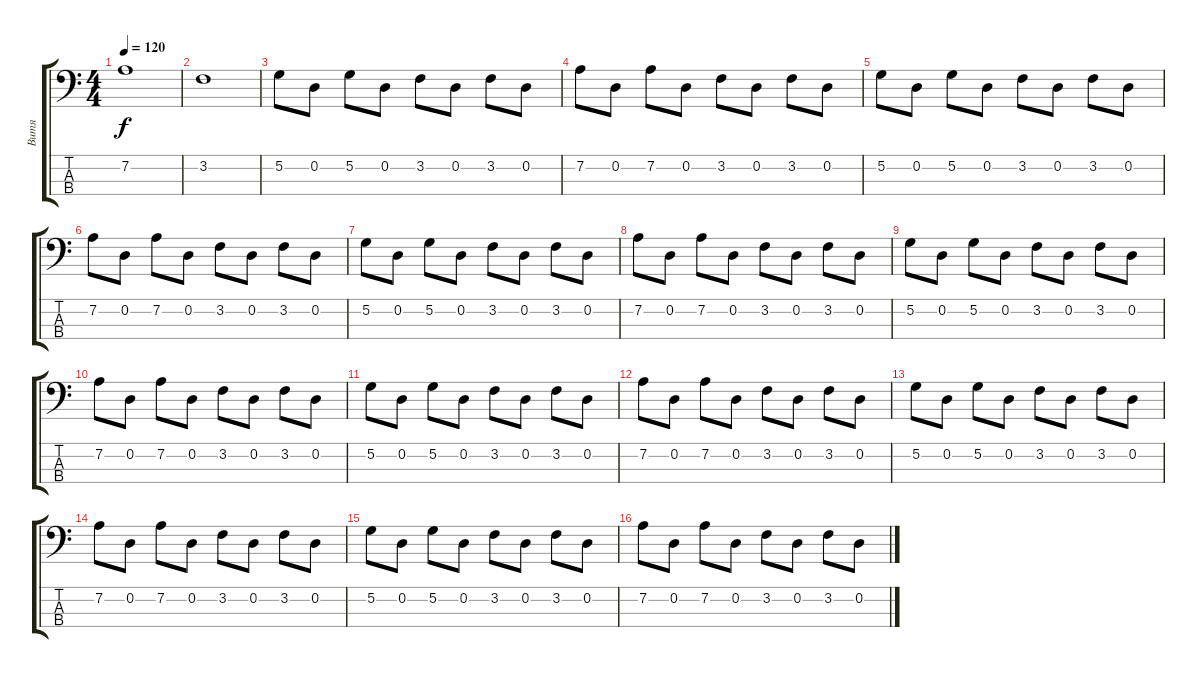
\track ("Витя" "Витя") {instrument electricbassfinger}
\staff {score tabs}
\tuning (G2 D2 A1 E1) {hide}
\ts (4 4)
\tempo 120
\clef f4
\ks c
7.2.1{dy f} |
3.2.1 |
5.2.8 0.2.8 5.2.8 0.2.8 3.2.8 0.2.8 3.2.8 0.2.8 |
7.2.8 0.2.8 7.2.8 0.2.8 3.2.8 0.2.8 3.2.8 0.2.8 |
5.2.8 0.2.8 5.2.8 0.2.8 3.2.8 0.2.8 3.2.8 0.2.8 |
7.2.8 0.2.8 7.2.8 0.2.8 3.2.8 0.2.8 3.2.8 0.2.8 |
5.2.8 0.2.8 5.2.8 0.2.8 3.2.8 0.2.8 3.2.8 0.2.8 |
7.2.8 0.2.8 7.2.8 0.2.8 3.2.8 0.2.8 3.2.8 0.2.8 |
5.2.8 0.2.8 5.2.8 0.2.8 3.2.8 0.2.8 3.2.8 0.2.8 |
7.2.8 0.2.8 7.2.8 0.2.8 3.2.8 0.2.8 3.2.8 0.2.8 |
5.2.8 0.2.8 5.2.8 0.2.8 3.2.8 0.2.8 3.2.8 0.2.8 |
7.2.8 0.2.8 7.2.8 0.2.8 3.2.8 0.2.8 3.2.8 0.2.8 |
5.2.8 0.2.8 5.2.8 0.2.8 3.2.8 0.2.8 3.2.8 0.2.8 |
7.2.8 0.2.8 7.2.8 0.2.8 3.2.8 0.2.8 3.2.8 0.2.8 |
5.2.8 0.2.8 5.2.8 0.2.8 3.2.8 0.2.8 3.2.8 0.2.8 |
7.2.8 0.2.8 7.2.8 0.2.8 3.2.8 0.2.8 3.2.8 0.2.8
